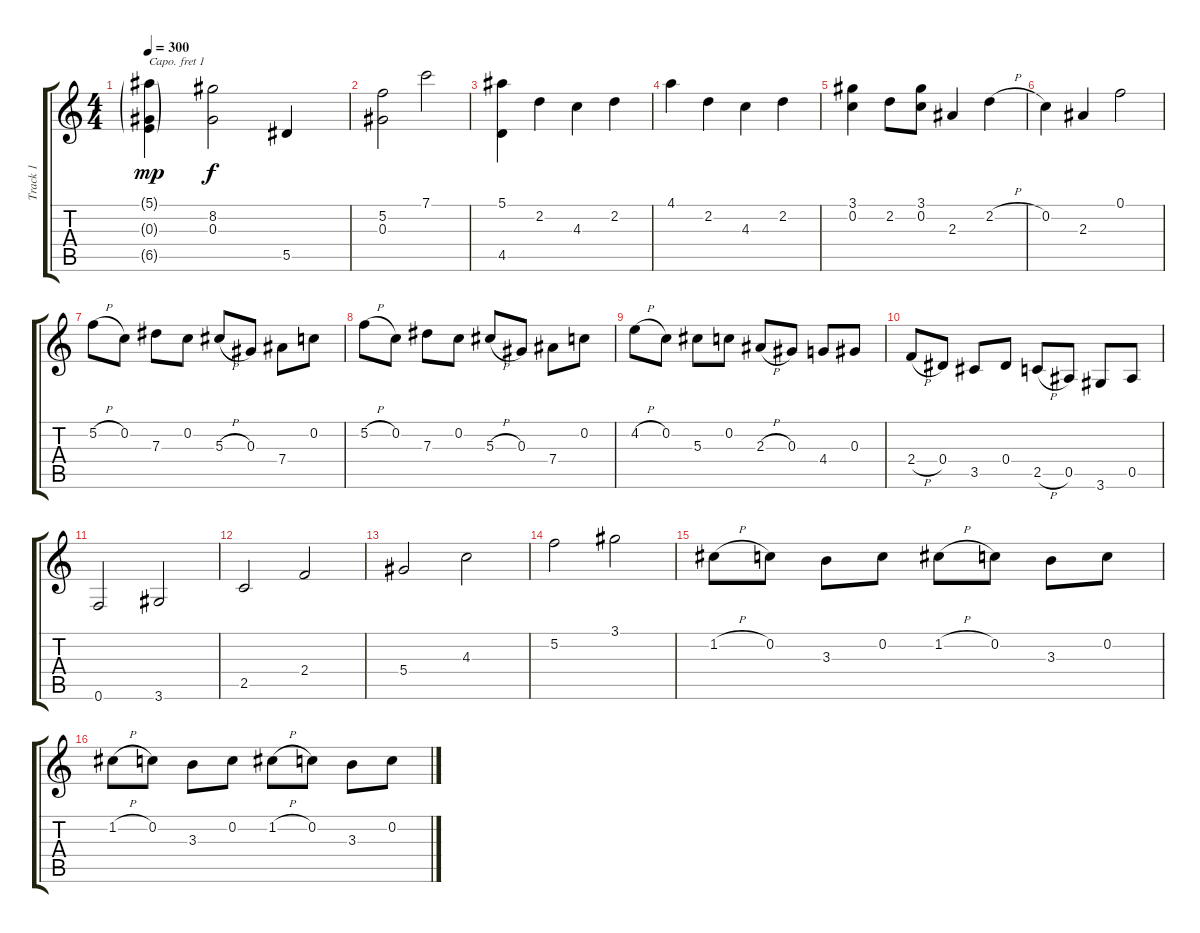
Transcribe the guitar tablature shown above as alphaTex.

\track ("Track 1" "Track 1") {instrument acousticguitarnylon}
\staff {score tabs}
\capo 1
\tuning (E4 B3 G3 D3 A2 E2) {hide}
\ts (4 4)
\tempo 300
\clef g2
\ks c
(5.1{g} 0.3{g} 6.5{g}).4{dy mp} (8.2 0.3).2{dy f} 5.5.4 |
(5.2 0.3).2 7.1.2 |
(5.1 4.5).4 2.2.4 4.3.4 2.2.4 |
4.1.4 2.2.4 4.3.4 2.2.4 |
(3.1 0.2).4 2.2.8 (3.1 0.2).8 2.3.4 2.2{h}.4 |
0.2.4 2.3.4 0.1.2 |
5.2{h}.8 0.2.8 7.3.8 0.2.8 5.3{h}.8 0.3.8 7.4.8 0.2.8 |
5.2{h}.8 0.2.8 7.3.8 0.2.8 5.3{h}.8 0.3.8 7.4.8 0.2.8 |
4.2{h}.8 0.2.8 5.3.8 0.2.8 2.3{h}.8 0.3.8 4.4.8 0.3.8 |
2.4{h}.8 0.4.8 3.5.8 0.4.8 2.5{h}.8 0.5.8 3.6.8 0.5.8 |
0.6.2 3.6.2 |
2.5.2 2.4.2 |
5.4.2 4.3.2 |
5.2.2 3.1.2 |
1.2{h}.8 0.2.8 3.3.8 0.2.8 1.2{h}.8 0.2.8 3.3.8 0.2.8 |
1.2{h}.8 0.2.8 3.3.8 0.2.8 1.2{h}.8 0.2.8 3.3.8 0.2.8
